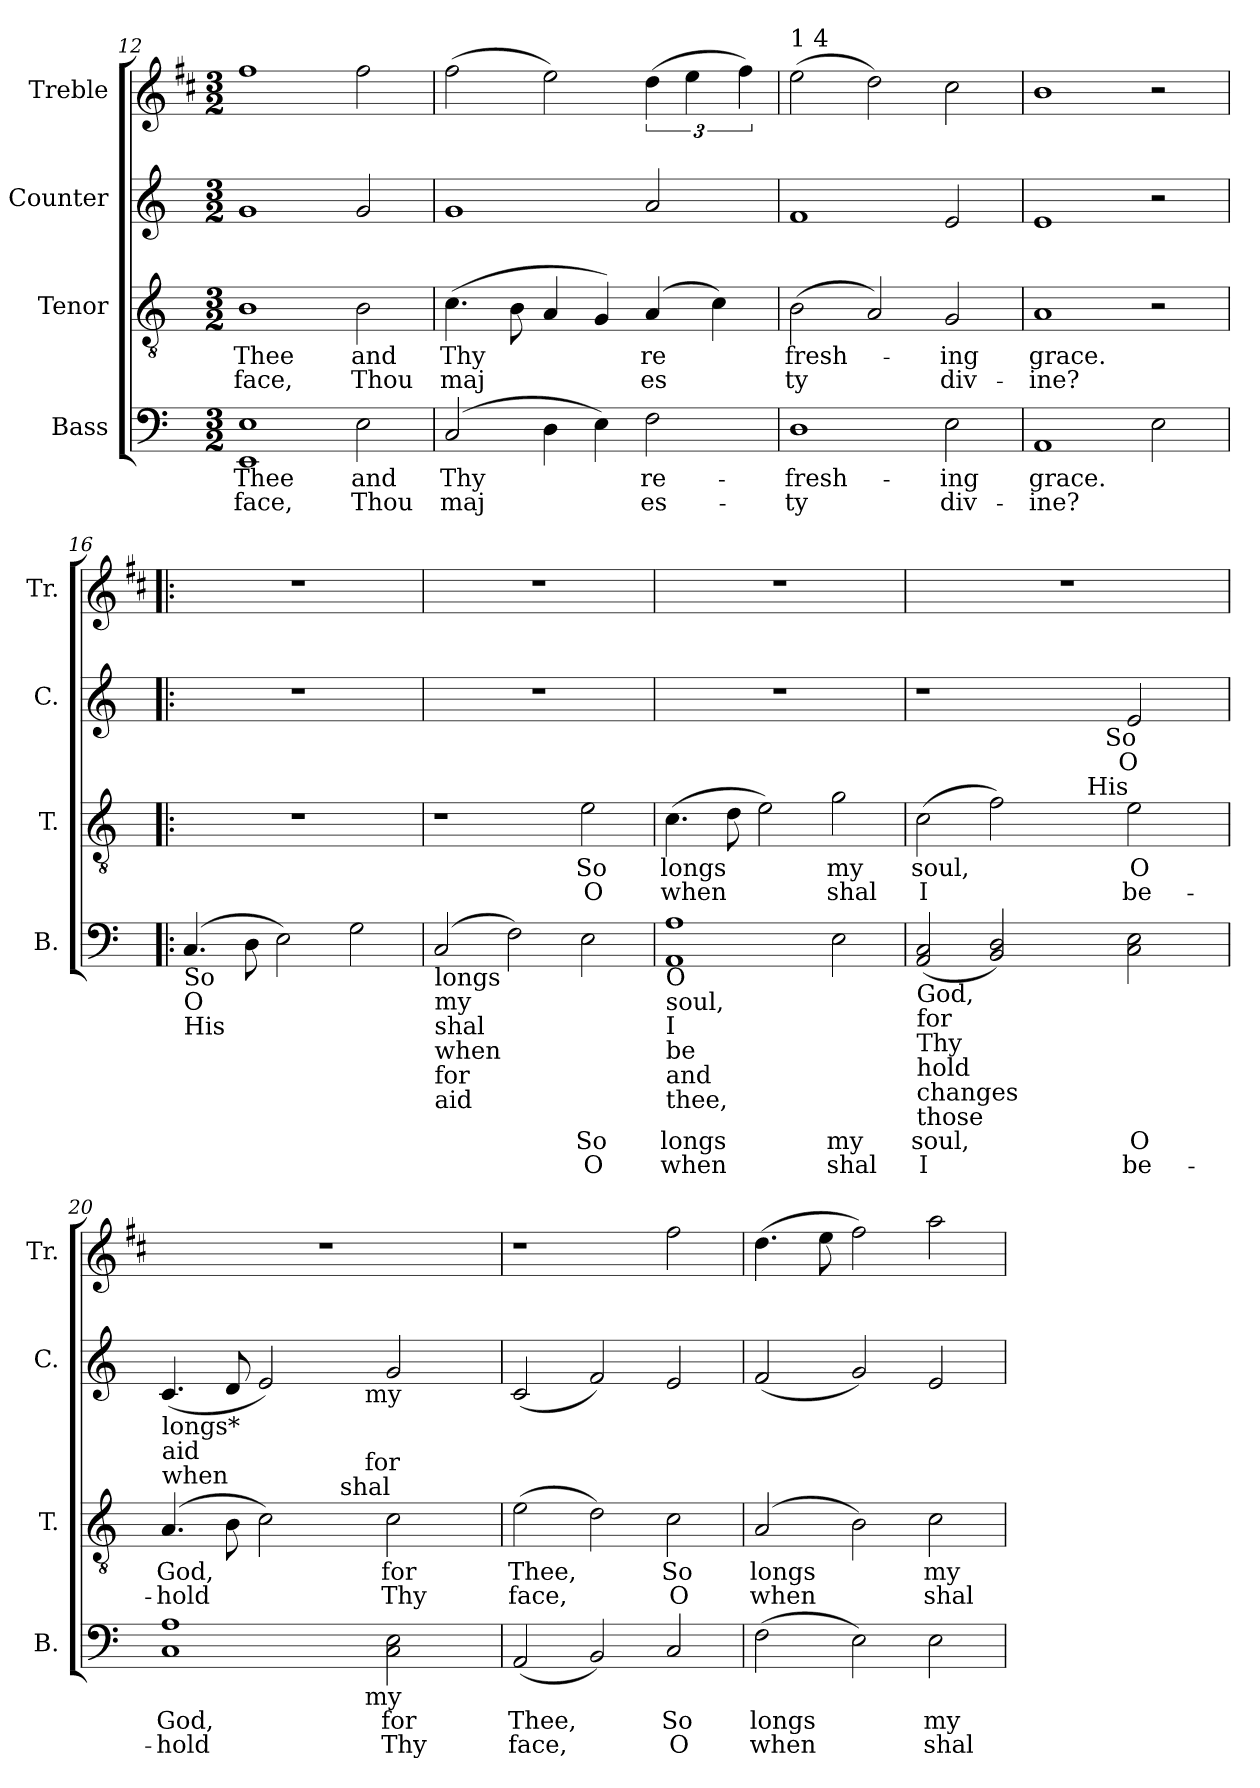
**kern	**text	**text	**kern	**text	**text	**kern	**kern
*part4	*part4	*part4	*part3	*part3	*part3	*part2	*part1
*staff4	*staff4	*staff4	*staff3	*staff3	*staff3	*staff2	*staff1
*I"Bass	*	*	*I"Tenor	*	*	*I"Counter	*I"Treble
*I'B.	*	*	*I'T.	*	*	*I'C.	*I'Tr.
*clefF4	*	*	*clefGv2	*	*	*clefG2	*clefG2
*	*	*	*	*	*	*	*ITrd1c2
*k[]	*	*	*k[]	*	*	*k[]	*k[]
*C:	*	*	*C:	*	*	*C:	*C:
*M3/2	*	*	*M3/2	*	*	*M3/2	*M3/2
=12	=12	=12	=12	=12	=12	=12	=12
!	!LO:LY:a:rj	!LO:LY:a:rj	!	!LO:LY:b:rj	!LO:LY:b:rj	!	!
1E 1EE	Thee	face,	1B	Thee	face,	1g	1ee
!	!LO:LY:a:rj	!LO:LY:a:rj	!	!LO:LY:b:rj	!LO:LY:b:rj	!	!
2E\	and	Thou	2B\	and	Thou	2g/	2ee\
=13	=13	=13	=13	=13	=13	=13	=13
!	!LO:LY:a:rj	!LO:LY:a:rj	!	!LO:LY:b:rj	!LO:LY:b:rj	!	!
(>2C/	Thy	maj-	(>4.c\	Thy	maj-	1g	(>2ee\
!	!	!	!	!LO:LY:b:rj	!LO:LY:b:rj	!	!
.	.	.	8B\	--	--	.	.
!	!LO:LY:a:rj	!LO:LY:a:rj	!	!LO:LY:b:rj	!LO:LY:b:rj	!	!
4D\	--	--	4A/	--	--	.	2dd\)
!	!LO:LY:a:rj	!LO:LY:a:rj	!	!LO:LY:b:rj	!LO:LY:b:rj	!	!
4E\)	--	--	4G/)	--	--	.	.
!	!LO:LY:a:rj	!LO:LY:a:rj	!	!LO:LY:b:rj	!LO:LY:b:rj	!	!
2F\	-re-	-es-	(>4A/	-re-	-es-	2a/	(>6cc\
.	.	.	.	.	.	.	6dd\
!	!	!	!	!LO:LY:b:rj	!LO:LY:b:rj	!	!
.	.	.	4c\)	--	-	.	.
.	.	.	.	.	.	.	6ee\)
!!LO:LB:g=z
=14	=14	=14	=14	=14	=14	=14	=14
!	!	!	!	!	!	!	!LO:TX:a:t=1 4
!	!LO:LY:a:rj	!LO:LY:a:rj	!	!LO:LY:b:rj	!LO:LY:b:rj	!	!
1D	-fresh-	-ty	(>2B\	fresh-	-ty	1f	(>2dd\
!	!	!	!	!LO:LY:b:rj	!LO:LY:b:rj	!	!
.	.	.	2A/)	.	.	.	2cc\)
!	!LO:LY:a:rj	!LO:LY:a:rj	!	!LO:LY:b:rj	!LO:LY:b:rj	!	!
2E\	ing	div-	2G/	ing	div-	2e/	2b\
=15	=15	=15	=15	=15	=15	=15	=15
!	!LO:LY:a:rj	!LO:LY:a:rj	!	!LO:LY:b:rj	!LO:LY:b:rj	!	!
1AA	-grace.	ine?	1A	-grace.	ine?	1e	1a
!	!LO:LY:a:rj	!LO:LY:a:rj	!	!	!	!	!
2E\	.	.	2r	.	.	2r	2r
=16!|:	=16!|:	=16!|:	=16!|:	=16!|:	=16!|:	=16!|:	=16!|:
!LO:TX:b:t=So	!	!	!	!	!	!	!
!LO:TX:b:t=O	!	!	!	!	!	!	!
!LO:TX:b:t=His	!	!	!	!	!	!	!
!	!LO:LY:a:rj	!	!	!	!	!	!
(>4.C/	.	.	1.r	.	.	1.r	1.r
!	!LO:LY:a:rj	!	!	!	!	!	!
8D\	.	.	.	.	.	.	.
!	!LO:LY:a:rj	!	!	!	!	!	!
2E\)	.	.	.	.	.	.	.
!	!LO:LY:a:rj	!	!	!	!	!	!
2G\	.	.	.	.	.	.	.
=17	=17	=17	=17	=17	=17	=17	=17
!LO:TX:b:t=longs	!	!	!	!	!	!	!
!LO:TX:b:t=my	!	!	!	!	!	!	!
!LO:TX:b:t=shal	!	!	!	!	!	!	!
!LO:TX:b:t=when	!	!	!	!	!	!	!
!LO:TX:b:t=for	!	!	!	!	!	!	!
!LO:TX:b:t=aid	!	!	!	!	!	!	!
!	!LO:LY:a:rj	!LO:LY:a:rj	!	!	!	!	!
(>2C/	.	.	1r	.	.	1.r	1.r
!	!LO:LY:a:rj	!LO:LY:a:rj	!	!	!	!	!
2F\)	.	.	.	.	.	.	.
!	!LO:LY:a:rj	!LO:LY:a:rj	!	!LO:LY:b:rj	!LO:LY:b:rj	!	!
2E\	So	O	2e\	So	O	.	.
=18	=18	=18	=18	=18	=18	=18	=18
!LO:TX:b:t=O	!	!	!	!	!	!	!
!LO:TX:b:t=soul,	!	!	!	!	!	!	!
!LO:TX:b:t=I	!	!	!	!	!	!	!
!LO:TX:b:t=be	!	!	!	!	!	!	!
!LO:TX:b:t=and	!	!	!	!	!	!	!
!LO:TX:b:t=thee,	!	!	!	!	!	!	!
!	!LO:LY:a:rj	!LO:LY:a:rj	!	!LO:LY:b:rj	!LO:LY:b:rj	!	!
1A 1AA	longs	when	(>4.c\	longs	when	1.r	1.r
!	!	!	!	!LO:LY:b:rj	!LO:LY:b:rj	!	!
.	.	.	8d\	.	.	.	.
!	!	!	!	!LO:LY:b:rj	!LO:LY:b:rj	!	!
.	.	.	2e\)	.	.	.	.
!	!LO:LY:a:rj	!LO:LY:a:rj	!	!LO:LY:b:rj	!LO:LY:b:rj	!	!
2E\	my	shal	2g\	my	shal	.	.
=19	=19	=19	=19	=19	=19	=19	=19
!LO:TX:b:t=God,	!	!	!	!	!	!	!
!LO:TX:b:t=for	!	!	!	!	!	!	!
!LO:TX:b:t=Thy	!	!	!	!	!	!	!
!LO:TX:b:t=hold	!	!	!	!	!	!	!
!LO:TX:b:t=changes	!	!	!	!	!	!	!
!LO:TX:b:t=those	!	!	!	!	!	!	!
!	!LO:LY:a:rj	!LO:LY:a:rj	!	!LO:LY:b:rj	!LO:LY:b:rj	!	!
*	*	*	*^	*	*	*^	*
*	*	*	*	*^	*	*	*	*	*
(<2C/ 2AA/	soul,	I	(>2c\	2ryy	2ryy	soul,	I	1r	2ryy	1.r
!	!LO:LY:a:rj	!LO:LY:a:rj	!	!	!	!LO:LY:b:rj	!LO:LY:b:rj	!	!	!
2D/ 2BB/)	.	.	2f\)	4ryy	4ryy	.	.	.	4ryy	.
.	.	.	.	8ryy	8...ryy	.	.	.	8ryy	.
.	.	.	.	32.ryy	.	.	.	.	16ryy	.
!	!	!	!	!LO:TX:a:t=His	!	!	!	!	!	!
.	.	.	.	2ryy	.	.	.	.	.	.
.	.	.	.	.	.	.	.	.	64ryy	.
!	!	!	!	!	!	!	!	!	!LO:TX:b:t=So	!
.	.	.	.	.	.	.	.	.	2ryy	.
!	!	!	!	!	!LO:TX:a:t=O	!	!	!	!	!
.	.	.	.	.	2ryy	.	.	.	.	.
!	!LO:LY:a:rj	!LO:LY:a:rj	!	!	!	!LO:LY:b:rj	!LO:LY:b:rj	!	!	!
2E\ 2C\	O	be-	2e\	.	.	O	be-	2e/	.	.
.	.	.	.	16ryy	.	.	.	.	.	.
.	.	.	.	.	.	.	.	.	32.ryy	.
.	.	.	.	64ryy	64ryy	.	.	.	.	.
!!LO:PB:g=z
=20	=20	=20	=20	=20	=20	=20	=20	=20	=20	=20
!	!	!	!	!	!	!	!	!LO:TX:b:t=longs*	!	!
!	!	!	!LO:TX:a:t=when	!	!	!	!	!	!	!
!	!	!	!LO:TX:a:t=aid	!	!	!	!	!	!	!
!LO:TX:b:t=so	!	!	!	!	!	!	!	!	!	!
!LO:TX:b:t=Thee,	!	!	!	!	!	!	!	!	!	!
!LO:TX:b:t=longs	!	!	!	!	!	!	!	!	!	!
!LO:TX:b:t=O	!	!	!	!	!	!	!	!	!	!
!LO:TX:b:t=face,	!	!	!	!	!	!	!	!	!	!
!LO:TX:b:t=sighs,	!	!	!	!	!	!	!	!	!	!
!LO:TX:b:t=His	!	!	!	!	!	!	!	!	!	!
!	!LO:LY:a:rj	!LO:LY:a:rj	!	!	!	!LO:LY:b:rj	!LO:LY:b:rj	!	!	!
*^	*	*	*	*	*	*	*	*	*	*
1A 1C	2...ryy	-God,	hold	(>4.A/	2ryy	2...ryy	-God,	hold	(<4.c/	2...ryy	1.r
!	!	!	!	!	!	!	!LO:LY:b:rj	!LO:LY:b:rj	!	!	!
.	.	.	.	8B\	.	.	.	.	8d/	.	.
!	!	!	!	!	!	!	!LO:LY:b:rj	!LO:LY:b:rj	!	!	!
.	.	.	.	2c\)	4ryy	.	.	.	2e/)	.	.
.	.	.	.	.	16..ryy	.	.	.	.	.	.
!	!	!	!	!	!LO:TX:a:t=shal	!	!	!	!	!	!
.	.	.	.	.	2ryy	.	.	.	.	.	.
!	!	!	!	!	!	!	!	!	!	!LO:TX:b:t=my	!
!	!	!	!	!	!	!LO:TX:a:t=for	!	!	!	!	!
!	!LO:TX:b:t=my	!	!	!	!	!	!	!	!	!	!
.	2ryy	.	.	.	.	2ryy	.	.	.	2ryy	.
!	!	!LO:LY:a:rj	!LO:LY:a:rj	!	!	!	!LO:LY:b:rj	!LO:LY:b:rj	!	!	!
2E\ 2C\	.	for	Thy	2c\	.	.	for	Thy	2g/	.	.
.	.	.	.	.	8ryy	.	.	.	.	.	.
.	16ryy	.	.	.	.	16ryy	.	.	.	16ryy	.
.	.	.	.	.	64ryy	.	.	.	.	.	.
=21	=21	=21	=21	=21	=21	=21	=21	=21	=21	=21	=21
!	!	!	!	!	!	!	!	!	!LO:TX:b:t=soul,	!	!
!	!	!	!	!LO:TX:a:t=I,	!	!	!	!	!	!	!
!	!	!	!	!LO:TX:a:t=thee,	!	!	!	!	!	!	!
!LO:TX:b:t=soul,	!	!	!	!	!	!	!	!	!	!	!
!	!	!LO:LY:a:rj	!LO:LY:a:rj	!	!	!	!LO:LY:b:rj	!LO:LY:b:rj	!	!	!
*v	*v	*	*	*	*	*	*	*	*v	*v	*
*	*	*	*v	*v	*v	*	*	*	*
(<2AA/	Thee,	face,	(>2e\	Thee,	face,	(<2c/	1r
!	!LO:LY:a:rj	!LO:LY:a:rj	!	!LO:LY:b:rj	!LO:LY:b:rj	!	!
2BB/)	.	.	2d\)	.	.	2f/)	.
!	!LO:LY:a:rj	!LO:LY:a:rj	!	!LO:LY:b:rj	!LO:LY:b:rj	!	!
2C/	So	O	2c\	So	O	2e/	2ee\
=22	=22	=22	=22	=22	=22	=22	=22
!	!LO:LY:a:rj	!LO:LY:a:rj	!	!LO:LY:b:rj	!LO:LY:b:rj	!	!
(>2F\	longs	when	(>2A/	longs	when	(<2f/	(>4.cc\
.	.	.	.	.	.	.	8dd\
!	!LO:LY:a:rj	!LO:LY:a:rj	!	!LO:LY:b:rj	!LO:LY:b:rj	!	!
2E\)	.	.	2B\)	.	.	2g/)	2ee\)
!	!LO:LY:a:rj	!LO:LY:a:rj	!	!LO:LY:b:rj	!LO:LY:b:rj	!	!
2E\	my	shal	2c\	my	shal	2e/	2gg\
=	=	=	=	=	=	=	=
*-	*-	*-	*-	*-	*-	*-	*-
